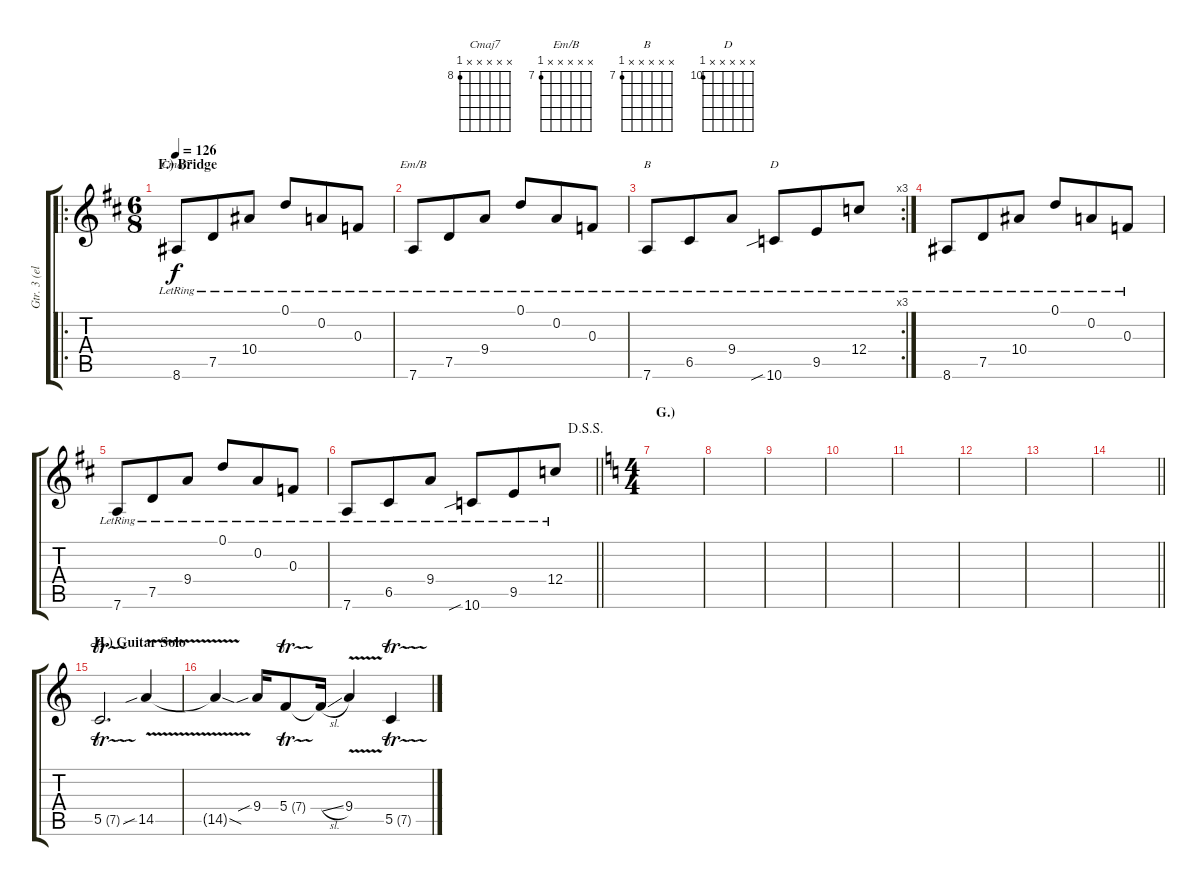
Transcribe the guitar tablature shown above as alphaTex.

\track ("Gtr. 3 (elec. w/dist.)" "Gtr. 3 (el") {instrument overdrivenguitar}
\staff {score tabs}
\tuning (D4 A3 F3 C3 G2 D2) {hide}
\chord ("Cmaj7" x x x x x 8) {firstfret 8}
\chord ("Em/B" x x x x x 7) {firstfret 7}
\chord ("B" x x x x x 7) {firstfret 7}
\chord ("D" x x x x x 10) {firstfret 10}
\ro
\ts (6 8)
\section ("" "F.) Bridge")
\tempo 126
\clef g2
\ks d
8.6{lr}.8{ch "Cmaj7" dy f volume 10 instrument acousticguitarsteel} 7.5{lr}.8 10.4{lr}.8 0.1{lr}.8 0.2{lr}.8 0.3{lr}.8 |
7.6{lr}.8{ch "Em/B"} 7.5{lr}.8 9.4{lr}.8 0.1{lr}.8 0.2{lr}.8 0.3{lr}.8 |
\rc 3
7.6{lr}.8{ch "B"} 6.5{lr}.8 9.4{lr}.8 10.6{sib lr}.8{ch "D"} 9.5{lr}.8 12.4{lr}.8 |
8.6{lr}.8{volume 10 instrument acousticguitarsteel} 7.5{lr}.8 10.4{lr}.8 0.1{lr}.8 0.2{lr}.8 0.3{lr}.8 |
7.6{lr}.8 7.5{lr}.8 9.4{lr}.8 0.1{lr}.8 0.2{lr}.8 0.3{lr}.8 |
\jump dalsegnosegno
\barLineRight lightlight
7.6{lr}.8 6.5{lr}.8 9.4{lr}.8 10.6{sib lr}.8 9.5{lr}.8 12.4{lr}.8 |
\ts (4 4)
\section ("" "G.) ")
\ks c
|
|
|
|
|
|
|
\barLineRight lightlight
|
\section ("" "H.) Guitar Solo")
5.5{tr (7 16)}.2{d volume 15 instrument overdrivenguitar} 14.5{v sib}.4 |
14.5{v sod t}.4 9.4{sib}.16 5.4{tr (7 16)}.8 5.4{sl t}.16 9.4{v}.4 5.5{tr (7 16)}.4
